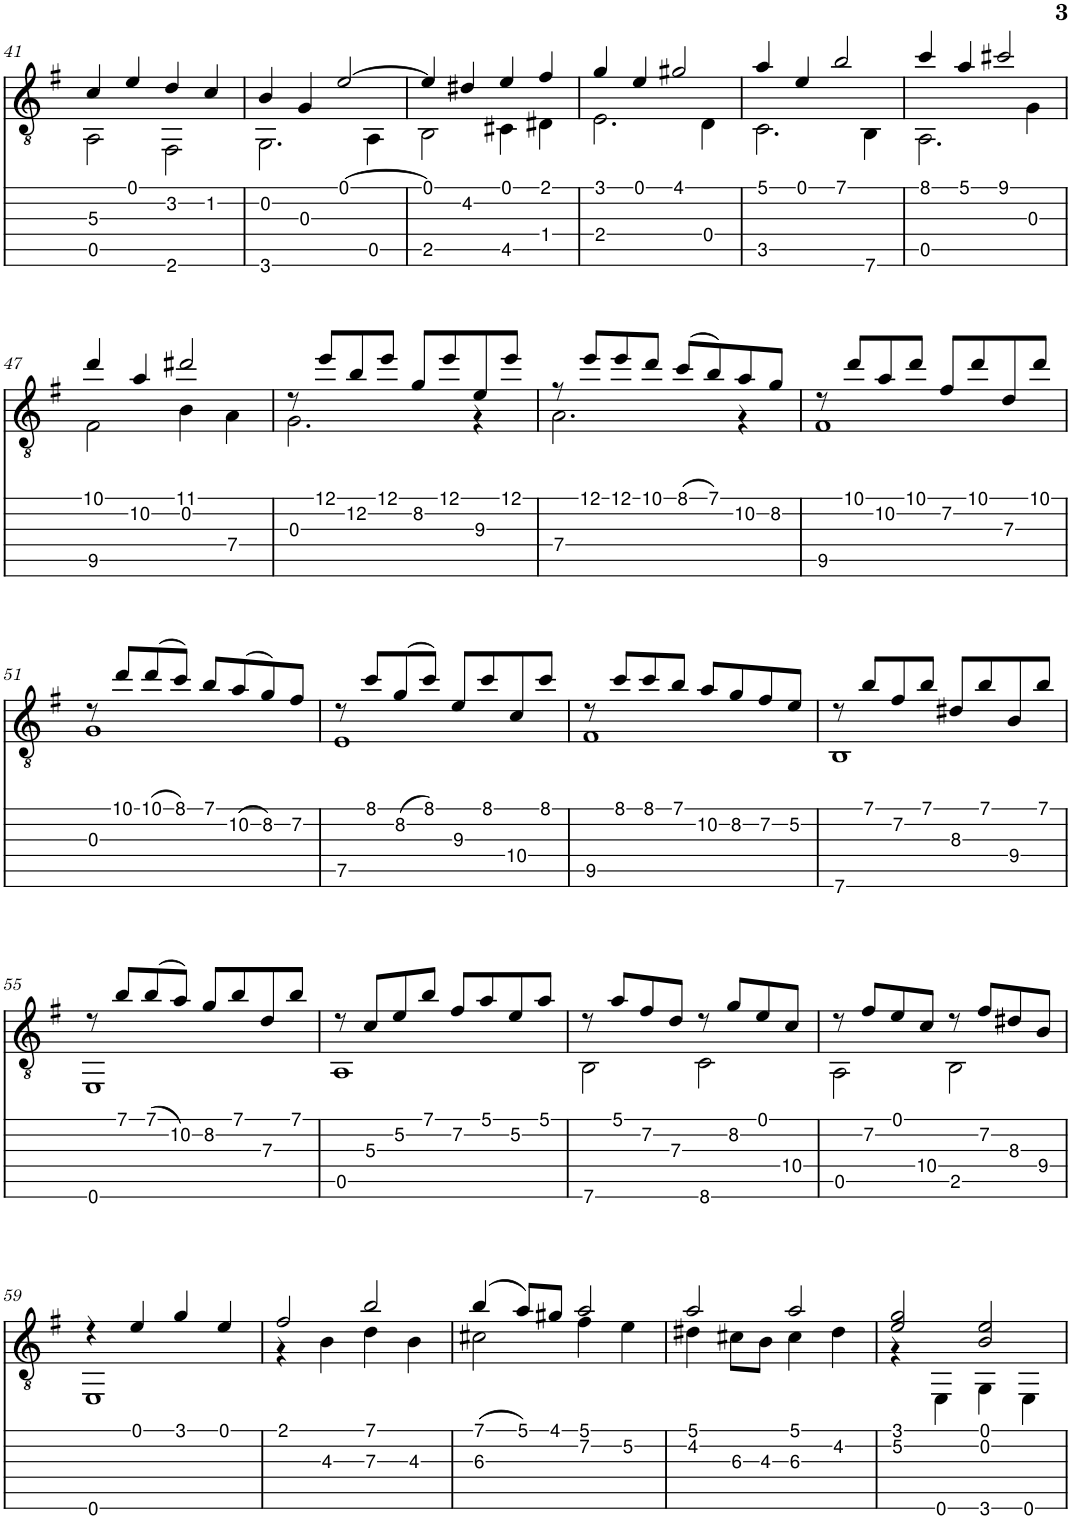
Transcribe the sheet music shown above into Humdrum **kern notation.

**kern	**kern
*part1	*part1
*staff2	*staff1
*I"Guitar	*
*I'Guit.	*
!!LO:PB:g=z
*	*clefGv2
*k[f#]	*k[f#]
*e:	*e:
*M2/2	*M2/2
*met(c|)	*met(c|)
=41	=41
*^	*^
4c	2AA	4c/	2AA\
4e	.	4e/	.
4d	2FF#	4d/	2FF#\
4c	.	4c/	.
=42	=42	=42	=42
4B	2.GG	4B/	2.GG\
4G	.	4G/	.
[2e	.	[2e/	.
.	4AA	.	4AA\
=43	=43	=43	=43
4e]	2BB	4e/]	2BB\
4d#X	.	4d#X/	.
4e	4C#X	4e/	4C#X\
4f#	4D#X	4f#/	4D#X\
=44	=44	=44	=44
4g	2.E	4g/	2.E\
4e	.	4e/	.
2g#X	.	2g#X/	.
.	4D	.	4D\
=45	=45	=45	=45
4a	2.C	4a/	2.C\
4e	.	4e/	.
2b	.	2b/	.
.	4BB	.	4BB\
=46	=46	=46	=46
4cc	2.AA	4cc/	2.AA\
4a	.	4a/	.
2cc#X	.	2cc#X/	.
.	4G	.	4G\
!!LO:LB:g=z	!!
=47	=47	=47	=47
4dd	2F#	4dd/	2F#\
4a	.	4a/	.
2dd#X	4B	2dd#X/	4B\
.	4A	.	4A\
=48	=48	=48	=48
8r	2.G	8r	2.G\
8eeL	.	8ee/L	.
8b	.	8b/	.
8eeJ	.	8ee/J	.
8gL	.	8g/L	.
8ee	.	8ee/	.
8e	4r	8e/	4r
8eeJ	.	8ee/J	.
=49	=49	=49	=49
8r	2.A	8r	2.A\
8eeL	.	8ee/L	.
8ee	.	8ee/	.
8ddJ	.	8dd/J	.
8ccL	.	(8cc/L	.
8b	.	8b/)	.
8a	4r	8a/	4r
8gJ	.	8g/J	.
=50	=50	=50	=50
8r	1F#	8r	1F#
8ddL	.	8dd/L	.
8a	.	8a/	.
8ddJ	.	8dd/J	.
8f#L	.	8f#/L	.
8dd	.	8dd/	.
8d	.	8d/	.
8ddJ	.	8dd/J	.
!!LO:LB:g=z	!!
=51	=51	=51	=51
8r	1G	8r	1G
8ddL	.	8dd/L	.
8dd	.	(8dd/	.
8ccJ	.	8cc/J)	.
8bL	.	8b/L	.
8a	.	(8a/	.
8g	.	8g/)	.
8f#J	.	8f#/J	.
=52	=52	=52	=52
8r	1E	8r	1E
8ccL	.	8cc/L	.
8g	.	(8g/	.
8ccJ	.	8cc/J)	.
8eL	.	8e/L	.
8cc	.	8cc/	.
8c	.	8c/	.
8ccJ	.	8cc/J	.
=53	=53	=53	=53
8r	1F#	8r	1F#
8ccL	.	8cc/L	.
8cc	.	8cc/	.
8bJ	.	8b/J	.
8aL	.	8a/L	.
8g	.	8g/	.
8f#	.	8f#/	.
8eJ	.	8e/J	.
=54	=54	=54	=54
8r	1BB	8r	1BB
8bL	.	8b/L	.
8f#	.	8f#/	.
8bJ	.	8b/J	.
8d#XL	.	8d#X/L	.
8b	.	8b/	.
8B	.	8B/	.
8bJ	.	8b/J	.
!!LO:LB:g=z	!!
=55	=55	=55	=55
8r	1EE	8r	1EE
8bL	.	8b/L	.
8b	.	(8b/	.
8aJ	.	8a/J)	.
8gL	.	8g/L	.
8b	.	8b/	.
8d	.	8d/	.
8bJ	.	8b/J	.
=56	=56	=56	=56
8r	1AA	8r	1AA
8cL	.	8c/L	.
8e	.	8e/	.
8bJ	.	8b/J	.
8f#L	.	8f#/L	.
8a	.	8a/	.
8e	.	8e/	.
8aJ	.	8a/J	.
=57	=57	=57	=57
8r	2BB	8r	2BB\
8aL	.	8a/L	.
8f#	.	8f#/	.
8dJ	.	8d/J	.
8r	2C	8r	2C\
8gL	.	8g/L	.
8e	.	8e/	.
8cJ	.	8c/J	.
=58	=58	=58	=58
8r	2AA	8r	2AA\
8f#L	.	8f#/L	.
8e	.	8e/	.
8cJ	.	8c/J	.
8r	2BB	8r	2BB\
8f#L	.	8f#/L	.
8d#X	.	8d#X/	.
8BJ	.	8B/J	.
!!LO:LB:g=z	!!
=59	=59	=59	=59
4r	1EE	4r	1EE
4e	.	4e/	.
4g	.	4g/	.
4e	.	4e/	.
=60	=60	=60	=60
2f#	4r	2f#/	4r
.	4B	.	4B\
2b	4d	2b/	4d\
.	4B	.	4B\
=61	=61	=61	=61
4b	2c#X	(4b/	2c#X\
8aL	.	8a/L)	.
8g#XJ	.	8g#X/J	.
2a	4f#	2a/	4f#\
.	4e	.	4e\
=62	=62	=62	=62
2a	4d#X	2a/	4d#X\
.	8c#XL	.	8c#X\L
.	8BJ	.	8B\J
2a	4c#	2a/	4c#\
.	4d#	.	4d#\
=63	=63	=63	=63
2e 2g	4r	2e/ 2g/	4r
.	4EE	.	4EE\
2B 2e	4GG	2B/ 2e/	4GG\
.	4EE	.	4EE\
*v	*v	*	*
*	*v	*v
=	=
*-	*-
